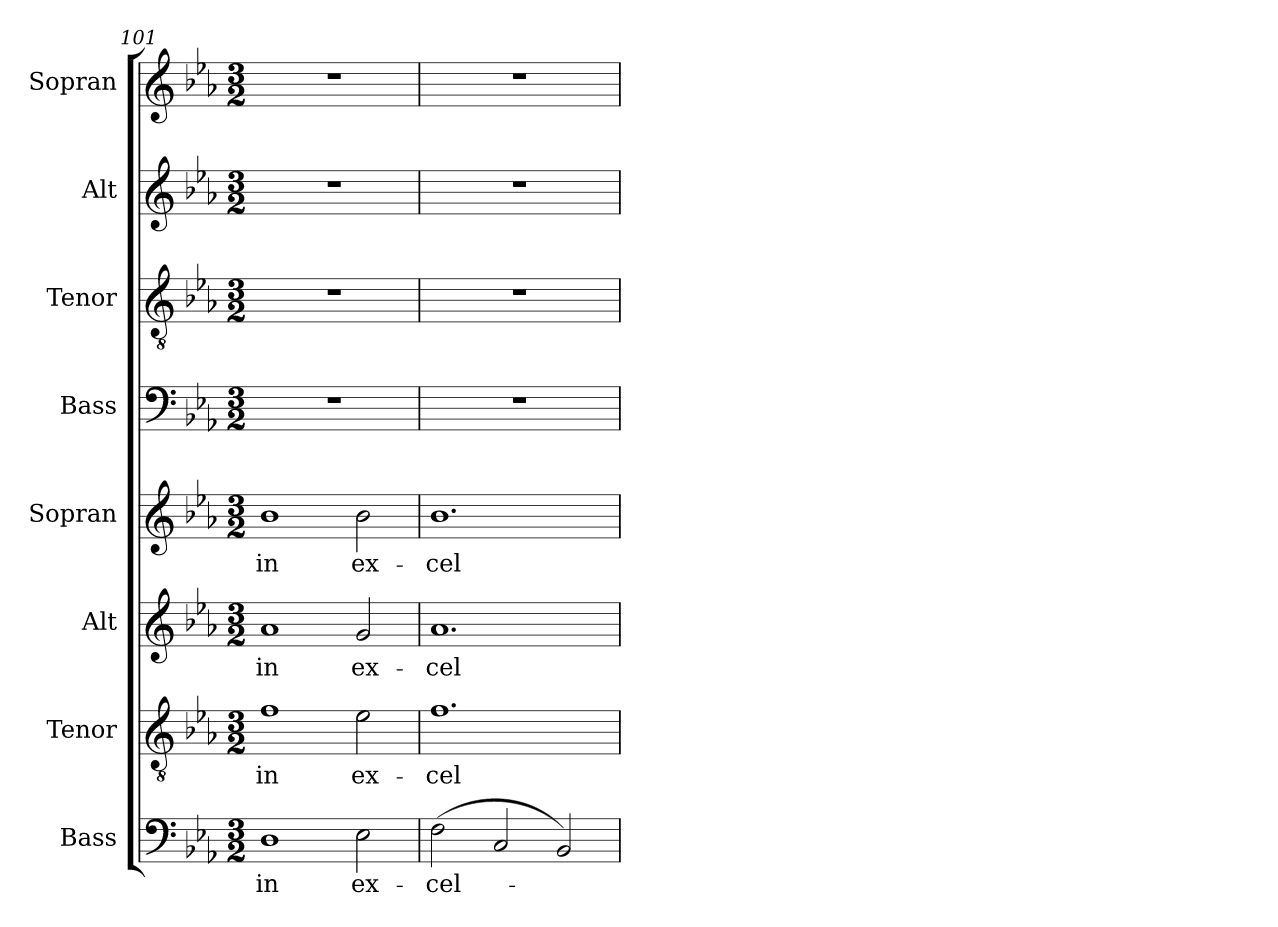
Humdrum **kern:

**kern	**text	**kern	**text	**kern	**text	**kern	**text	**kern	**kern	**kern	**kern
*part8	*part8	*part7	*part7	*part6	*part6	*part5	*part5	*part4	*part3	*part2	*part1
*staff8	*staff8	*staff7	*staff7	*staff6	*staff6	*staff5	*staff5	*staff4	*staff3	*staff2	*staff1
*I"Bass	*	*I"Tenor	*	*I"Alt	*	*I"Sopran	*	*I"Bass	*I"Tenor	*I"Alt	*I"Sopran
*I'B.	*	*I'T.	*	*I'A.	*	*I'S.	*	*I'B.	*I'T.	*I'A.	*I'S.
*clefF4	*	*clefGv2	*	*clefG2	*	*clefG2	*	*clefF4	*clefGv2	*clefG2	*clefG2
*k[b-e-a-]	*	*k[b-e-a-]	*	*k[b-e-a-]	*	*k[b-e-a-]	*	*k[b-e-a-]	*k[b-e-a-]	*k[b-e-a-]	*k[b-e-a-]
*E-:	*	*E-:	*	*E-:	*	*E-:	*	*E-:	*E-:	*E-:	*E-:
*M3/2	*	*M3/2	*	*M3/2	*	*M3/2	*	*M3/2	*M3/2	*M3/2	*M3/2
=101	=101	=101	=101	=101	=101	=101	=101	=101	=101	=101	=101
!	!LO:LY:b	!	!LO:LY:b	!	!LO:LY:b	!	!LO:LY:b	!	!	!	!
1D	in	1f	in	1a-	in	1b-	in	1.r	1.r	1.r	1.r
!	!LO:LY:b	!	!LO:LY:b	!	!LO:LY:b	!	!LO:LY:b	!	!	!	!
2E-\	ex-	2e-\	ex-	2g/	ex-	2b-\	ex-	.	.	.	.
=102	=102	=102	=102	=102	=102	=102	=102	=102	=102	=102	=102
!	!LO:LY:b	!	!LO:LY:b	!	!LO:LY:b	!	!LO:LY:b	!	!	!	!
(>2F\	-cel-	1.f	-cel-	1.a-	-cel-	1.b-	-cel-	1.r	1.r	1.r	1.r
2C/	.	.	.	.	.	.	.	.	.	.	.
2BB-/)	.	.	.	.	.	.	.	.	.	.	.
=	=	=	=	=	=	=	=	=	=	=	=
*-	*-	*-	*-	*-	*-	*-	*-	*-	*-	*-	*-
